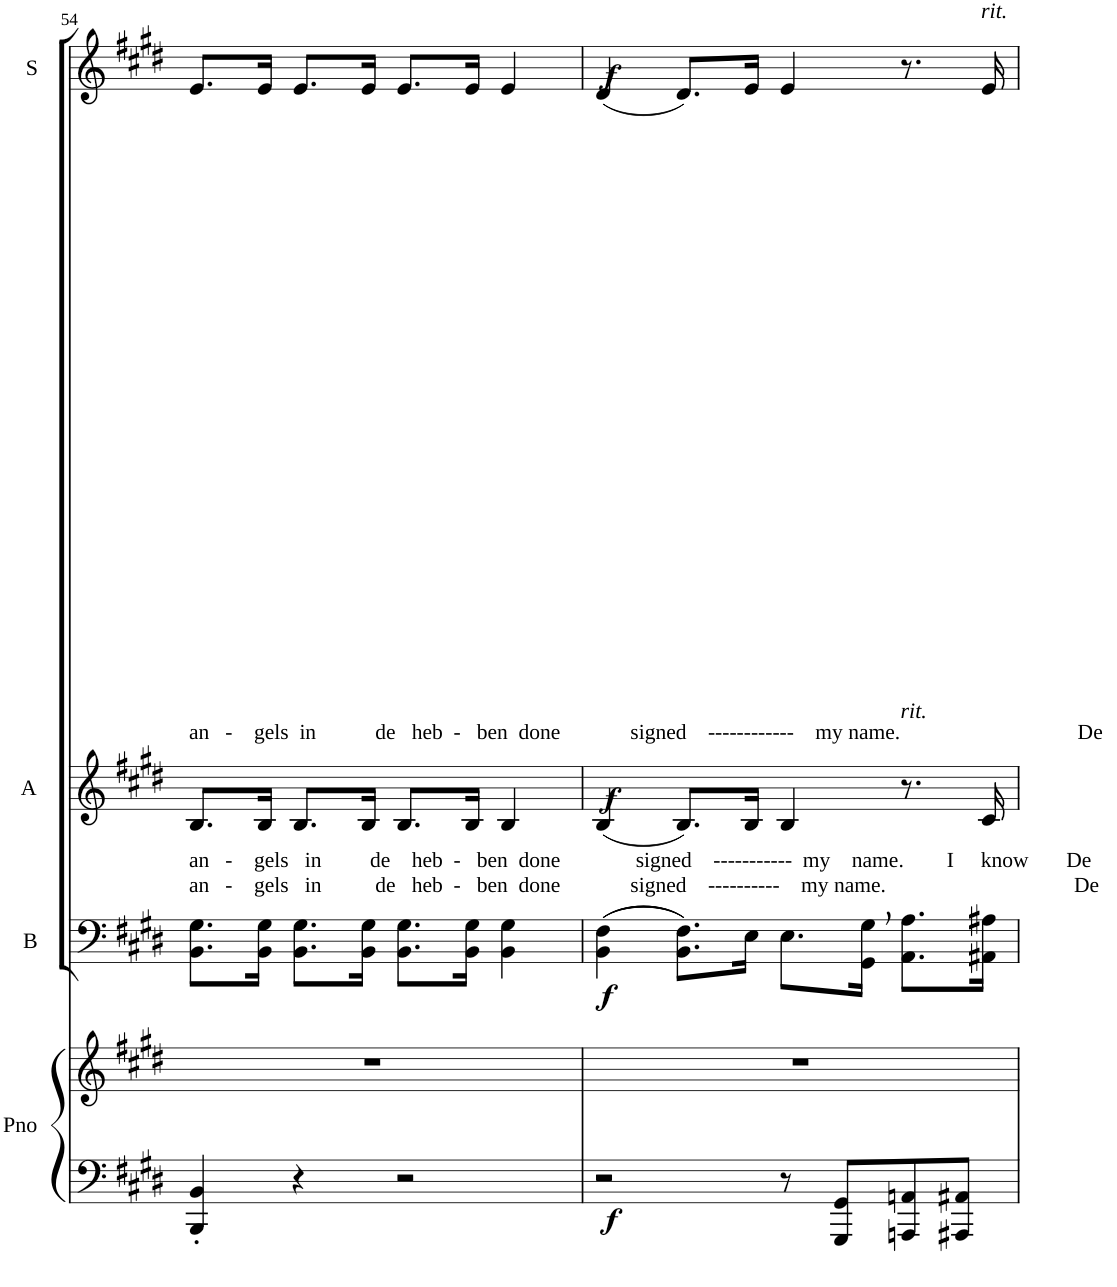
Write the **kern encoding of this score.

**kern	**kern	**dynam	**kern	**dynam	**kern	**dynam	**kern	**dynam
*part4	*part4	*part4	*part3	*part3	*part2	*part2	*part1	*part1
*staff5	*staff4	*staff4/5	*staff3	*staff3	*staff2	*staff2	*staff1	*staff1
*I"Piano	*	*	*I"Basse	*	*I"Alto	*	*I"Soprano	*
*I'Pno	*	*	*I'B	*	*I'A	*	*I'S	*
!!LO:PB:g=z
*clefF4	*clefG2	*	*clefF4	*	*clefG2	*	*clefG2	*
*k[f#c#g#d#]	*k[f#c#g#d#]	*	*k[f#c#g#d#]	*	*k[f#c#g#d#]	*	*k[f#c#g#d#]	*
*E:	*E:	*	*E:	*	*E:	*	*E:	*
*M4/4	*M4/4	*	*M4/4	*	*M4/4	*	*M4/4	*
=54	=54	=54	=54	=54	=54	=54	=54	=54
!	!	!	!	!	!LO:TX:a:t=an   -    gels  in           de   heb  -   ben  done             signed    ------------    my name.                                 De	!	!	!
!	!	!	!LO:TX:a:t=an   -    gels   in          de   heb  -   ben  done             signed    ----------    my name.                                   De	!	!	!	!	!
!	!	!	!LO:TX:a:t=an   -    gels   in         de    heb  -   ben  done              signed    -----------  my    name.        I     know       De	!	!	!	!	!
4BBB/' 4BB/'	1r	.	8.BB\ 8.G#\L	.	8.B/L	.	8.e/L	.
.	.	.	16BB\ 16G#\Jk	.	16B/Jk	.	16e/Jk	.
4r	.	.	8.BB\ 8.G#\L	.	8.B/L	.	8.e/L	.
.	.	.	16BB\ 16G#\Jk	.	16B/Jk	.	16e/Jk	.
2r	.	.	8.BB\ 8.G#\L	.	8.B/L	.	8.e/L	.
.	.	.	16BB\ 16G#\Jk	.	16B/Jk	.	16e/Jk	.
.	.	.	4BB\ 4G#\	.	4B/	.	4e/	.
=55	=55	=55	=55	=55	=55	=55	=55	=55
!	!	!LO:DY:b=2	!	!LO:DY:b	!	!LO:DY:b	!	!LO:DY:b
2r	1r	f	((4BB\ 4F#\	f	(4B/	f	(4d#/	f
.	.	.	8.BB\ 8.F#\L))	.	8.B/L)	.	8.d#/L)	.
.	.	.	16E\Jk	.	16B/Jk	.	16e/Jk	.
8r	.	.	8.E\L	.	4B/	.	4e/	.
8GGG#/ 8GG#/L	.	.	.	.	.	.	.	.
.	.	.	16GG#\, 16G#\,Jk	.	.	.	.	.
!	!	!	!	!	!	!	!LO:TX:b:i:t=rit.	!
8AAAn/ 8AAn/	.	.	8.AA\ 8.A\L	.	8.r	.	8.r	.
8AAA#X/ 8AA#X/J	.	.	.	.	.	.	.	.
!	!	!	!	!	!	!	!LO:TX:a:i:t=rit.	!
.	.	.	16AA#X\ 16A#X\Jk	.	16c#/	.	16e/	.
=	=	=	=	=	=	=	=	=
*-	*-	*-	*-	*-	*-	*-	*-	*-
